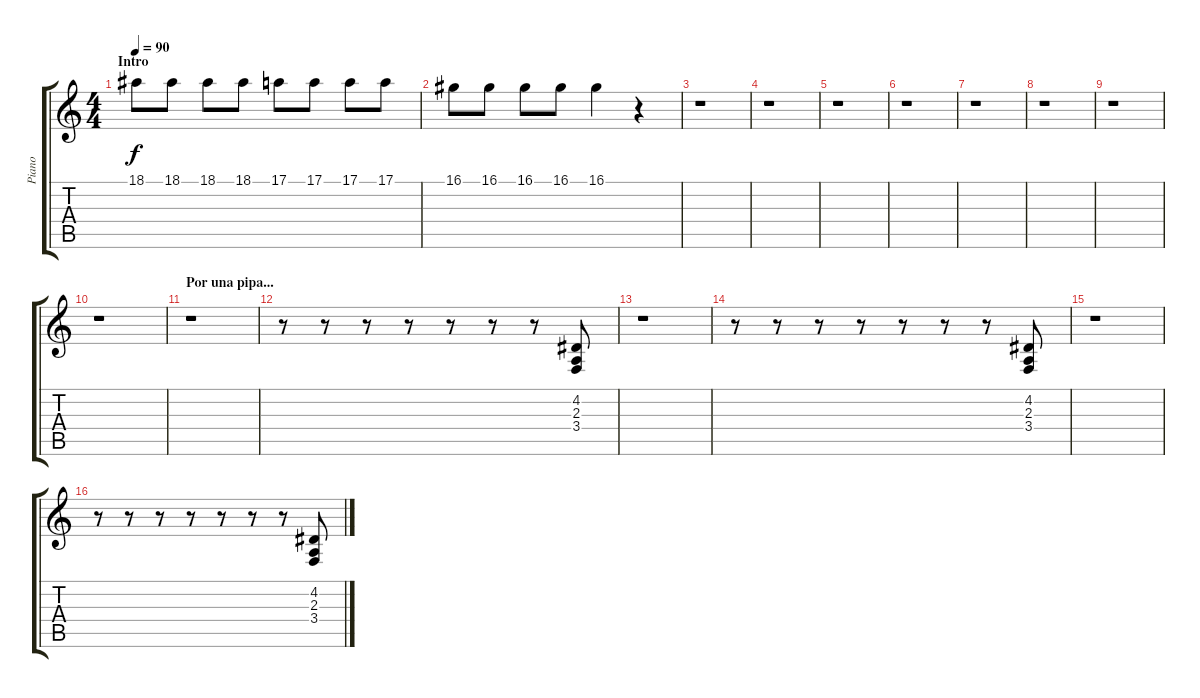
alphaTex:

\track ("Piano" "Piano") {instrument acousticgrandpiano}
\staff {score tabs}
\tuning (E4 B3 G3 D3 A2 E2) {hide}
\ts (4 4)
\section ("" "Intro")
\tempo 90
\clef g2
\ks c
18.1.8{dy f instrument acousticgrandpiano} 18.1.8 18.1.8 18.1.8 17.1.8 17.1.8 17.1.8 17.1.8 |
16.1.8 16.1.8 16.1.8 16.1.8 16.1.4 r.4 |
r.1 |
r.1 |
r.1 |
r.1 |
r.1 |
r.1 |
r.1 |
r.1 |
\section ("" "Por una pipa...")
r.1 |
r.8 r.8 r.8 r.8 r.8 r.8 r.8 (4.2 2.3 3.4).8 |
r.1 |
r.8 r.8 r.8 r.8 r.8 r.8 r.8 (4.2 2.3 3.4).8 |
r.1 |
r.8 r.8 r.8 r.8 r.8 r.8 r.8 (4.2 2.3 3.4).8
